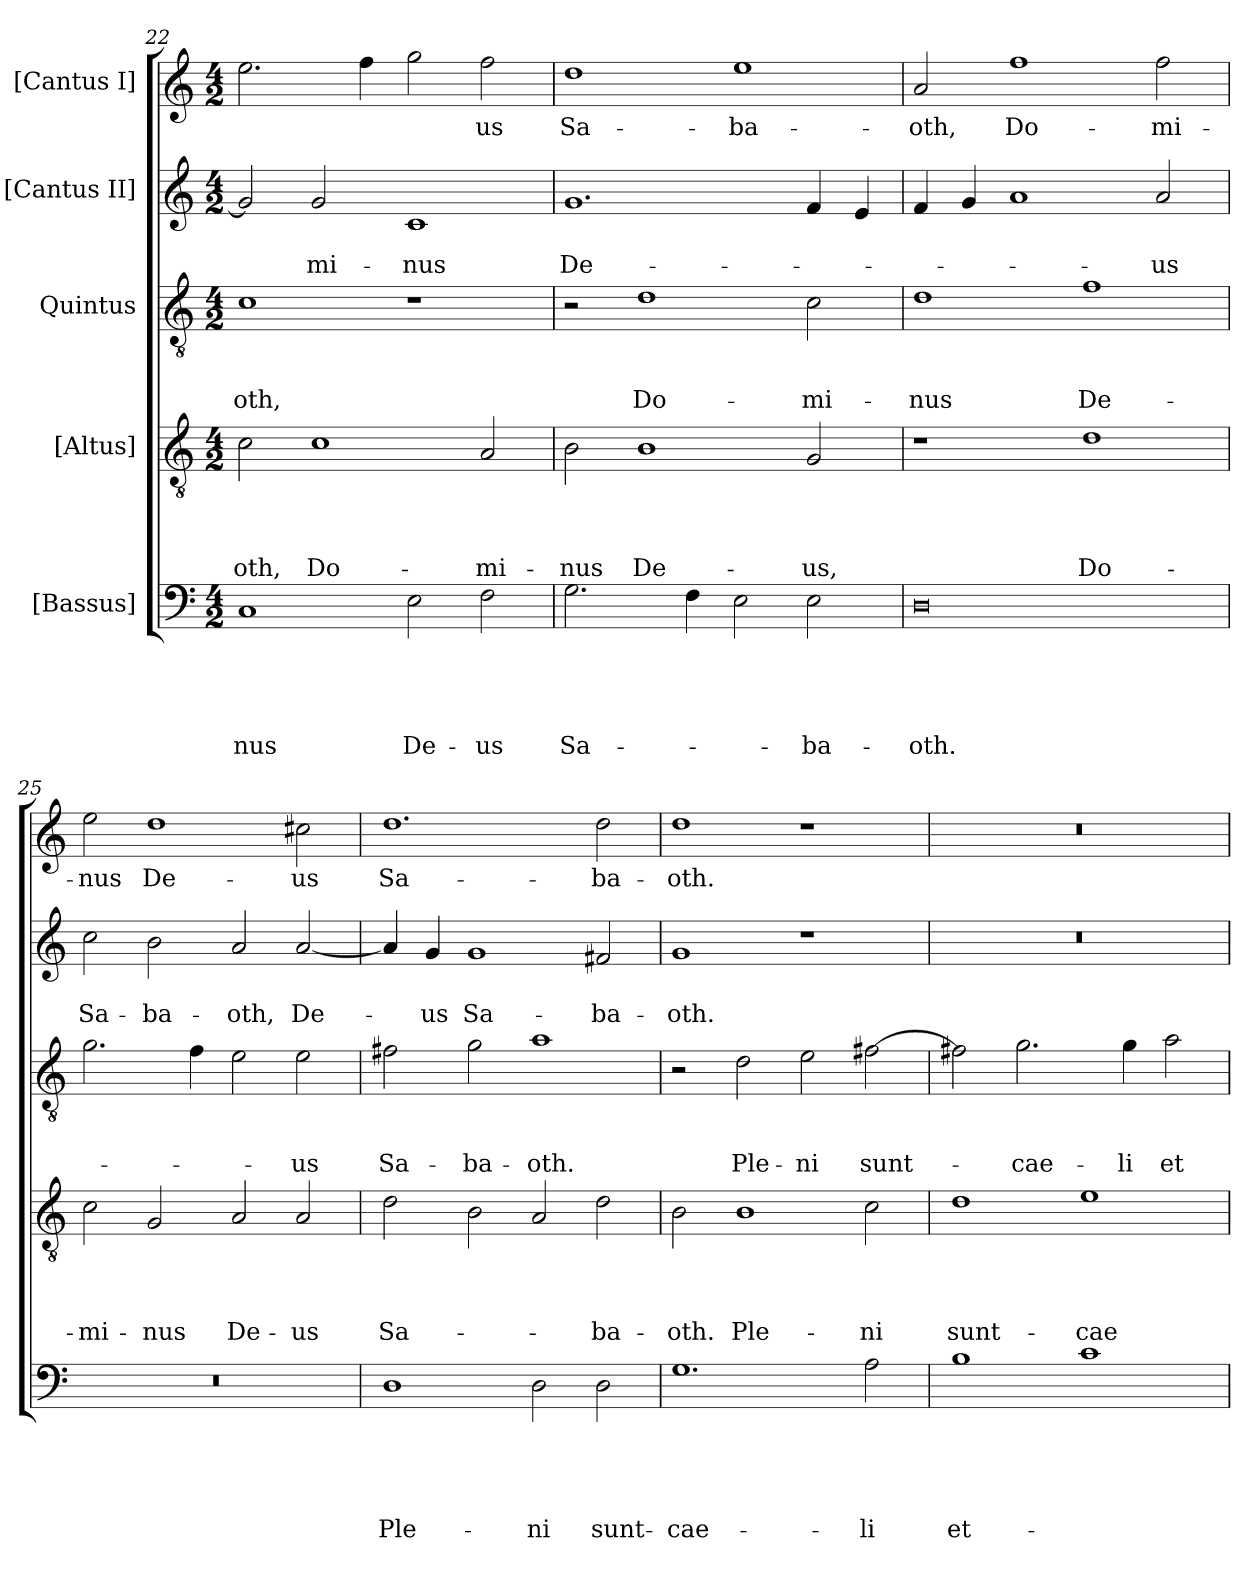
**kern	**text	**text	**text	**text	**text	**kern	**text	**text	**text	**text	**kern	**text	**text	**text	**kern	**text	**text	**kern	**text
*part5	*part5	*part5	*part5	*part5	*part5	*part4	*part4	*part4	*part4	*part4	*part3	*part3	*part3	*part3	*part2	*part2	*part2	*part1	*part1
*staff5	*staff5	*staff5	*staff5	*staff5	*staff5	*staff4	*staff4	*staff4	*staff4	*staff4	*staff3	*staff3	*staff3	*staff3	*staff2	*staff2	*staff2	*staff1	*staff1
*I"[Bassus]	*	*	*	*	*	*I"[Altus]	*	*	*	*	*I"Quintus	*	*	*	*I"[Cantus II]	*	*	*I"[Cantus I]	*
*clefF4	*	*	*	*	*	*clefGv2	*	*	*	*	*clefGv2	*	*	*	*clefG2	*	*	*clefG2	*
*k[]	*	*	*	*	*	*k[]	*	*	*	*	*k[]	*	*	*	*k[]	*	*	*k[]	*
*M4/2	*	*	*	*	*	*M4/2	*	*	*	*	*M4/2	*	*	*	*M4/2	*	*	*M4/2	*
=22	=22	=22	=22	=22	=22	=22	=22	=22	=22	=22	=22	=22	=22	=22	=22	=22	=22	=22	=22
1C/	.	.	.	.	-nus	2c\	.	.	.	-oth,	1c\	.	.	-oth,	2g/]	.	.	2.ee\	.
.	.	.	.	.	.	1c\	.	.	.	Do-	.	.	.	.	2g/	.	-mi-	.	.
.	.	.	.	.	.	.	.	.	.	.	.	.	.	.	.	.	.	4ff\	.
2E\	.	.	.	.	De-	.	.	.	.	.	1r	.	.	.	1c/	.	-nus	2gg\	.
2F\	.	.	.	.	-us	2A/	.	.	.	-mi-	.	.	.	.	.	.	.	2ff\	-us
=23	=23	=23	=23	=23	=23	=23	=23	=23	=23	=23	=23	=23	=23	=23	=23	=23	=23	=23	=23
2.G\	.	.	.	.	Sa-	2B\	.	.	.	-nus	2r	.	.	.	1.g/	.	De-	1dd\	Sa-
.	.	.	.	.	.	1B\	.	.	.	De-	1d\	.	.	Do-	.	.	.	.	.
4F\	.	.	.	.	.	.	.	.	.	.	.	.	.	.	.	.	.	.	.
2E\	.	.	.	.	.	.	.	.	.	.	.	.	.	.	.	.	.	1ee\	-ba-
2E\	.	.	.	.	-ba-	2G/	.	.	.	-us,	2c\	.	.	-mi-	4f/	.	.	.	.
.	.	.	.	.	.	.	.	.	.	.	.	.	.	.	4e/	.	.	.	.
=24	=24	=24	=24	=24	=24	=24	=24	=24	=24	=24	=24	=24	=24	=24	=24	=24	=24	=24	=24
0D\	.	.	.	.	-oth.	1r	.	.	.	.	1d\	.	.	-nus	4f/	.	.	2a/	-oth,
.	.	.	.	.	.	.	.	.	.	.	.	.	.	.	4g/	.	.	.	.
.	.	.	.	.	.	.	.	.	.	.	.	.	.	.	1a/	.	.	1ff\	Do-
.	.	.	.	.	.	1d\	.	.	.	Do-	1f\	.	.	De-	.	.	.	.	.
.	.	.	.	.	.	.	.	.	.	.	.	.	.	.	2a/	.	-us	2ff\	-mi-
=25	=25	=25	=25	=25	=25	=25	=25	=25	=25	=25	=25	=25	=25	=25	=25	=25	=25	=25	=25
0r	.	.	.	.	.	2c\	.	.	.	-mi-	2.g\	.	.	.	2cc\	.	Sa-	2ee\	-nus
.	.	.	.	.	.	2G/	.	.	.	-nus	.	.	.	.	2b\	.	-ba-	1dd\	De-
.	.	.	.	.	.	.	.	.	.	.	4f\	.	.	.	.	.	.	.	.
.	.	.	.	.	.	2A/	.	.	.	De-	2e\	.	.	.	2a/	.	-oth,	.	.
.	.	.	.	.	.	2A/	.	.	.	-us	2e\	.	.	-us	[2a/	.	De-	2cc#X\	-us
=26	=26	=26	=26	=26	=26	=26	=26	=26	=26	=26	=26	=26	=26	=26	=26	=26	=26	=26	=26
1D\	.	.	.	.	Ple-	2d\	.	.	.	Sa-	2f#X\	.	.	Sa-	4a/]	.	.	1.dd\	Sa-
.	.	.	.	.	.	.	.	.	.	.	.	.	.	.	4g/	.	-us	.	.
.	.	.	.	.	.	2B\	.	.	.	.	2g\	.	.	-ba-	1g/	.	Sa-	.	.
2D\	.	.	.	.	-ni	2A/	.	.	.	.	1a\	.	.	-oth.	.	.	.	.	.
2D\	.	.	.	.	sunt-	2d\	.	.	.	-ba-	.	.	.	.	2f#X/	.	-ba-	2dd\	-ba-
=27	=27	=27	=27	=27	=27	=27	=27	=27	=27	=27	=27	=27	=27	=27	=27	=27	=27	=27	=27
1.G\	.	.	.	.	cae-	2B\	.	.	.	-oth.	2r	.	.	.	1g/	.	-oth.	1dd\	-oth.
.	.	.	.	.	.	1B\	.	.	.	Ple-	2d\	.	.	Ple-	.	.	.	.	.
.	.	.	.	.	.	.	.	.	.	.	2e\	.	.	-ni	1r	.	.	1r	.
2A\	.	.	.	.	-li	2c\	.	.	.	-ni	[2f#X\	.	.	sunt-	.	.	.	.	.
=28	=28	=28	=28	=28	=28	=28	=28	=28	=28	=28	=28	=28	=28	=28	=28	=28	=28	=28	=28
1B\	.	.	.	.	et-	1d\	.	.	.	sunt-	2f#X\]	.	.	.	0r	.	.	0r	.
.	.	.	.	.	.	.	.	.	.	.	2.g\	.	.	cae-	.	.	.	.	.
1c\	.	.	.	.	.	1e\	.	.	.	cae-	.	.	.	.	.	.	.	.	.
.	.	.	.	.	.	.	.	.	.	.	4g\	.	.	-li	.	.	.	.	.
.	.	.	.	.	.	.	.	.	.	.	2a\	.	.	et-	.	.	.	.	.
=	=	=	=	=	=	=	=	=	=	=	=	=	=	=	=	=	=	=	=
*-	*-	*-	*-	*-	*-	*-	*-	*-	*-	*-	*-	*-	*-	*-	*-	*-	*-	*-	*-
